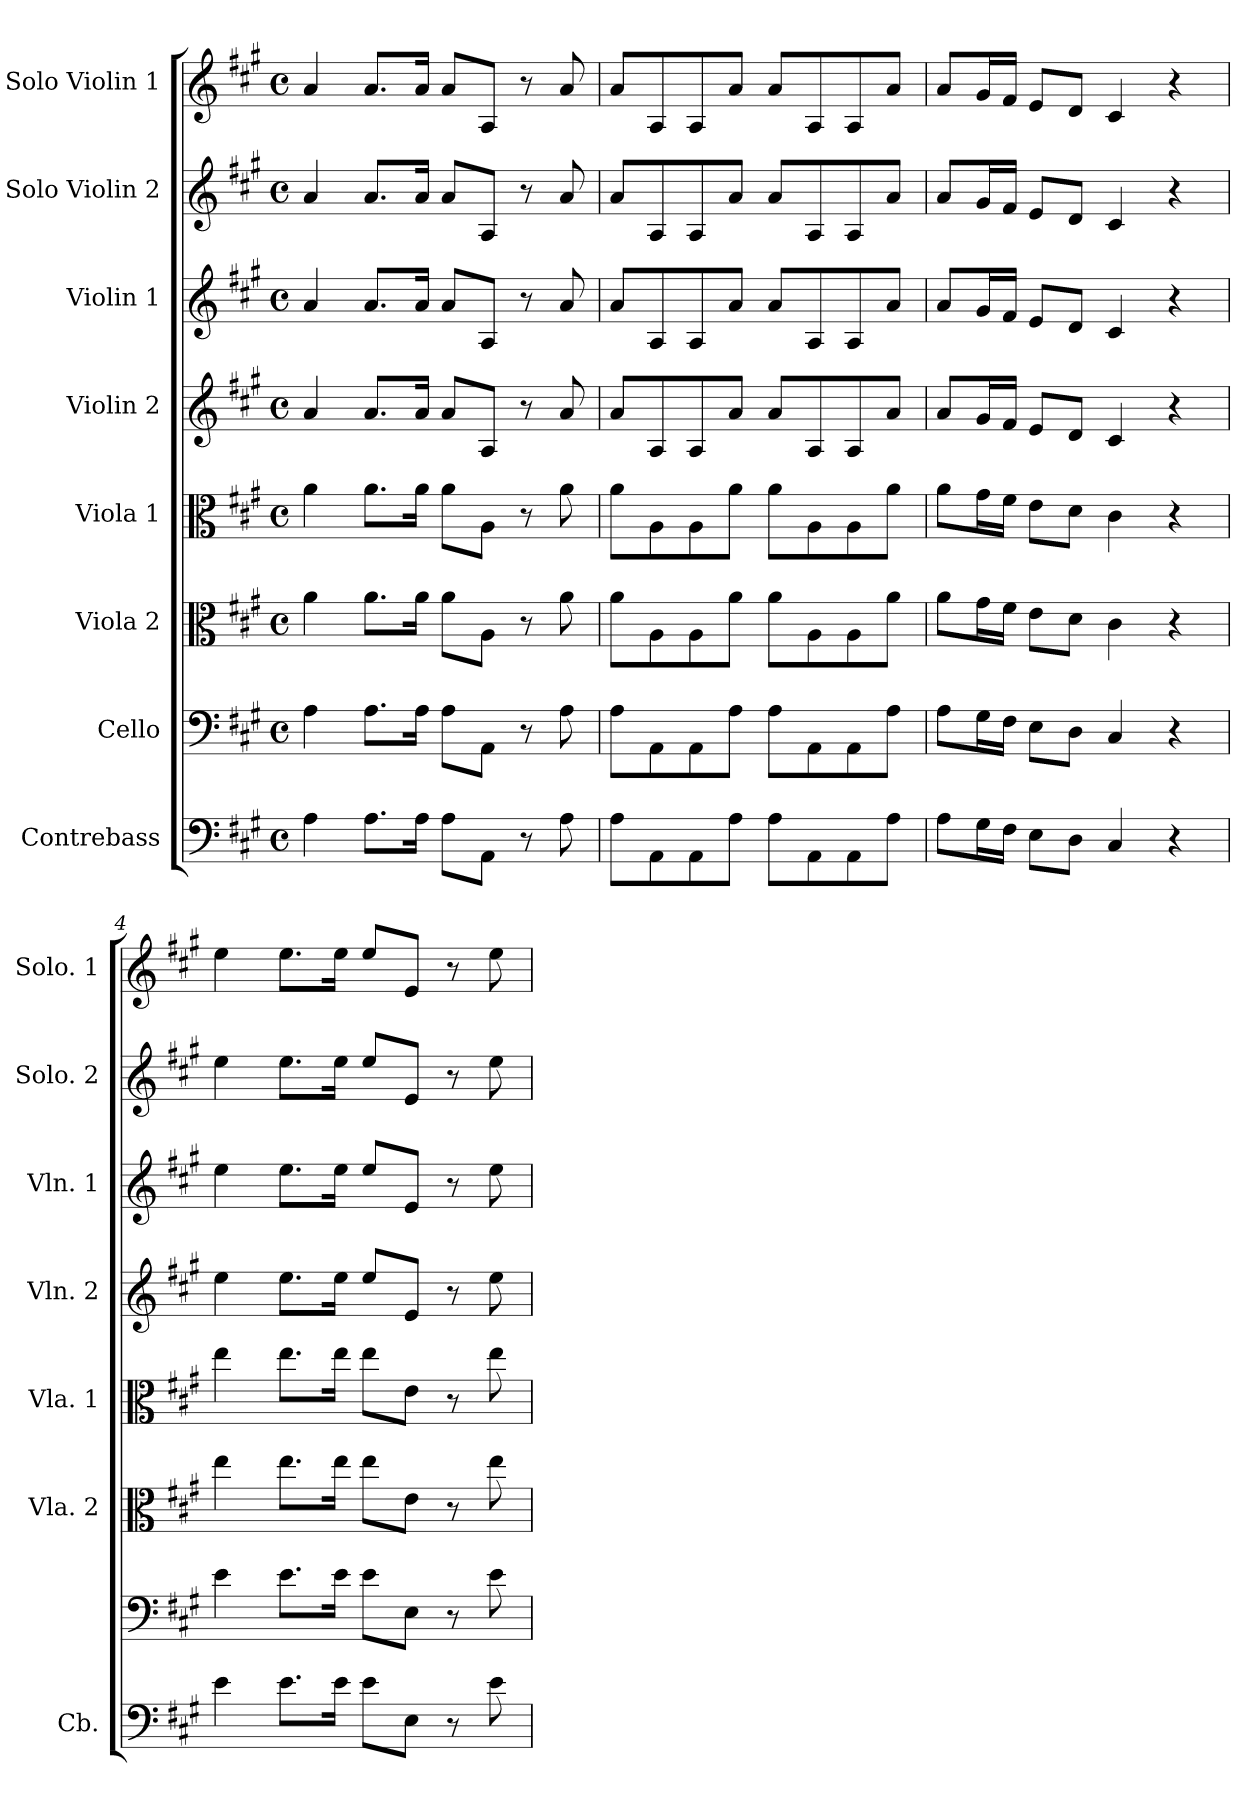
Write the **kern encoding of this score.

**kern	**kern	**kern	**kern	**kern	**kern	**kern	**kern
*part8	*part7	*part6	*part5	*part4	*part3	*part2	*part1
*staff8	*staff7	*staff6	*staff5	*staff4	*staff3	*staff2	*staff1
*I"Contrebass	*I"Cello	*I"Viola 2	*I"Viola 1	*I"Violin 2	*I"Violin 1	*I"Solo Violin 2	*I"Solo Violin 1
*I'Cb.	*	*I'Vla. 2	*I'Vla. 1	*I'Vln. 2	*I'Vln. 1	*I'Solo. 2	*I'Solo. 1
*clefF4	*clefF4	*clefC3	*clefC3	*clefG2	*clefG2	*clefG2	*clefG2
*ITrd7c12	*	*	*	*	*	*	*
*k[f#c#g#]	*k[f#c#g#]	*k[f#c#g#]	*k[f#c#g#]	*k[f#c#g#]	*k[f#c#g#]	*k[f#c#g#]	*k[f#c#g#]
*M4/4	*M4/4	*M4/4	*M4/4	*M4/4	*M4/4	*M4/4	*M4/4
*met(c)	*met(c)	*met(c)	*met(c)	*met(c)	*met(c)	*met(c)	*met(c)
=1	=1	=1	=1	=1	=1	=1	=1
4AA\	4A\	4a\	4a\	4a/	4a/	4a/	4a/
8.AA\L	8.A\L	8.a\L	8.a\L	8.a/L	8.a/L	8.a/L	8.a/L
16AA\Jk	16A\Jk	16a\Jk	16a\Jk	16a/Jk	16a/Jk	16a/Jk	16a/Jk
8AA\L	8A\L	8a\L	8a\L	8a/L	8a/L	8a/L	8a/L
8AAA\J	8AA\J	8A\J	8A\J	8A/J	8A/J	8A/J	8A/J
8r	8r	8r	8r	8r	8r	8r	8r
8AA\	8A\	8a\	8a\	8a/	8a/	8a/	8a/
=2	=2	=2	=2	=2	=2	=2	=2
8AA\L	8A\L	8a\L	8a\L	8a/L	8a/L	8a/L	8a/L
8AAA\	8AA\	8A\	8A\	8A/	8A/	8A/	8A/
8AAA\	8AA\	8A\	8A\	8A/	8A/	8A/	8A/
8AA\J	8A\J	8a\J	8a\J	8a/J	8a/J	8a/J	8a/J
8AA\L	8A\L	8a\L	8a\L	8a/L	8a/L	8a/L	8a/L
8AAA\	8AA\	8A\	8A\	8A/	8A/	8A/	8A/
8AAA\	8AA\	8A\	8A\	8A/	8A/	8A/	8A/
8AA\J	8A\J	8a\J	8a\J	8a/J	8a/J	8a/J	8a/J
=3	=3	=3	=3	=3	=3	=3	=3
8AA\L	8A\L	8a\L	8a\L	8a/L	8a/L	8a/L	8a/L
16GG#\L	16G#\L	16g#\L	16g#\L	16g#/L	16g#/L	16g#/L	16g#/L
16FF#\JJ	16F#\JJ	16f#\JJ	16f#\JJ	16f#/JJ	16f#/JJ	16f#/JJ	16f#/JJ
8EE\L	8E\L	8e\L	8e\L	8e/L	8e/L	8e/L	8e/L
8DD\J	8D\J	8d\J	8d\J	8d/J	8d/J	8d/J	8d/J
4CC#/	4C#/	4c#\	4c#\	4c#/	4c#/	4c#/	4c#/
4r	4r	4r	4r	4r	4r	4r	4r
=4	=4	=4	=4	=4	=4	=4	=4
4E\	4e\	4ee\	4ee\	4ee\	4ee\	4ee\	4ee\
8.E\L	8.e\L	8.ee\L	8.ee\L	8.ee\L	8.ee\L	8.ee\L	8.ee\L
16E\Jk	16e\Jk	16ee\Jk	16ee\Jk	16ee\Jk	16ee\Jk	16ee\Jk	16ee\Jk
8E\L	8e\L	8ee\L	8ee\L	8ee/L	8ee/L	8ee/L	8ee/L
8EE\J	8E\J	8e\J	8e\J	8e/J	8e/J	8e/J	8e/J
8r	8r	8r	8r	8r	8r	8r	8r
8E\	8e\	8ee\	8ee\	8ee\	8ee\	8ee\	8ee\
=	=	=	=	=	=	=	=
*-	*-	*-	*-	*-	*-	*-	*-
